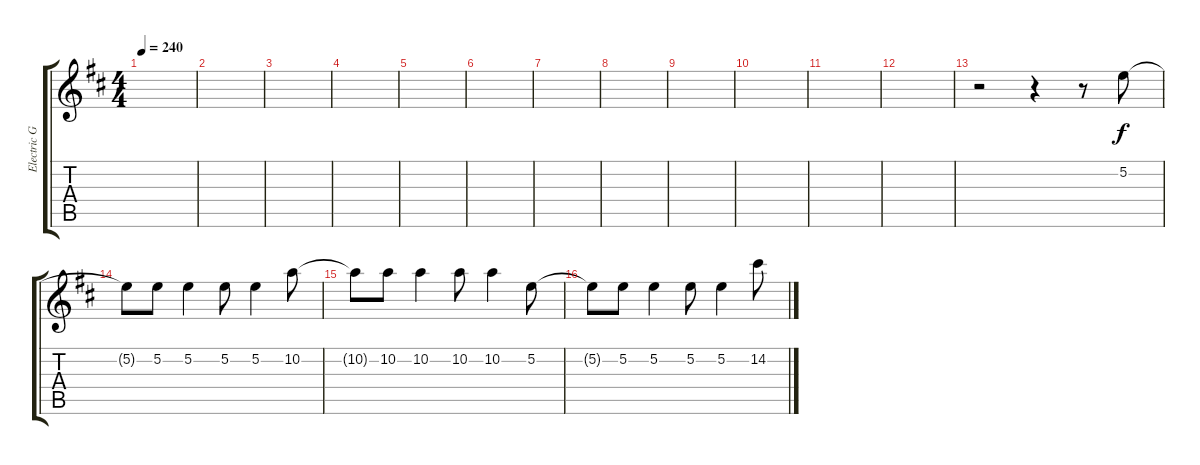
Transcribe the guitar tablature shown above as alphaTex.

\track ("Electric Guitar 4" "Electric G") {instrument overdrivenguitar}
\staff {score tabs}
\tuning (E4 B3 G3 D3 A2 E2) {hide}
\ts (4 4)
\tempo 240
\clef g2
\ks d
|
|
|
|
|
|
|
|
|
|
|
|
r.2 r.4 r.8 5.2.8 |
5.2{t}.8 5.2.8 5.2.4 5.2.8 5.2.4 10.2.8 |
10.2{t}.8 10.2.8 10.2.4 10.2.8 10.2.4 5.2.8 |
5.2{t}.8 5.2.8 5.2.4 5.2.8 5.2.4 14.2.8
